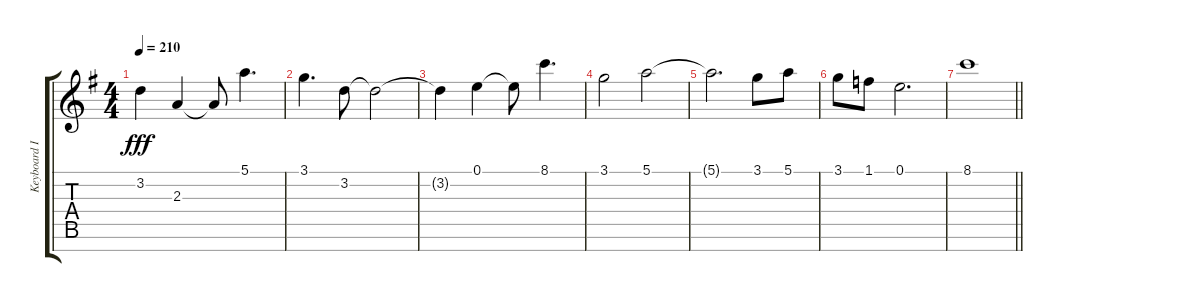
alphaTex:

\track ("Keyboard I" "Keyboard I") {instrument lead2sawtooth}
\staff {score tabs}
\tuning (E5 B4 G4 D4 A3 E3 B2) {hide}
\ts (4 4)
\tempo 210
\clef g2
\ks g
3.2{t}.4{dy fff} 2.3.4 2.3{t}.8 5.1.4{d} |
3.1.4{d} 3.2.8 3.2{t}.2 |
3.2{t}.4 0.1.4 0.1{t}.8 8.1.4{d} |
3.1.2 5.1.2 |
5.1{t}.2{d} 3.1.8 5.1.8 |
3.1.8 1.1.8 0.1.2{d} |
\barLineRight lightlight
8.1.1
